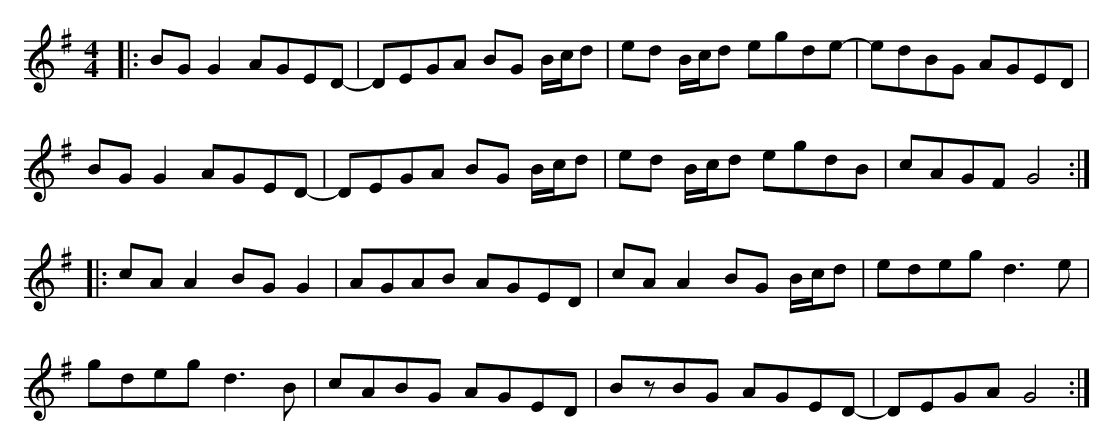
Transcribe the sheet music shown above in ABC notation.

X:1
M:4/4
K:G
|:BGG2 AGED-|DEGA BG B/c/d|ed B/c/d egde-|edBG AGED|
BGG2 AGED-|DEGA BG B/c/d|ed B/c/d egdB|cAGF G4:|
|:cAA2 BGG2|AGAB AGED|cAA2 BG B/c/d|edeg d3e|
gdeg d3B|cABG AGED|BzBG AGED-|DEGA G4:|
